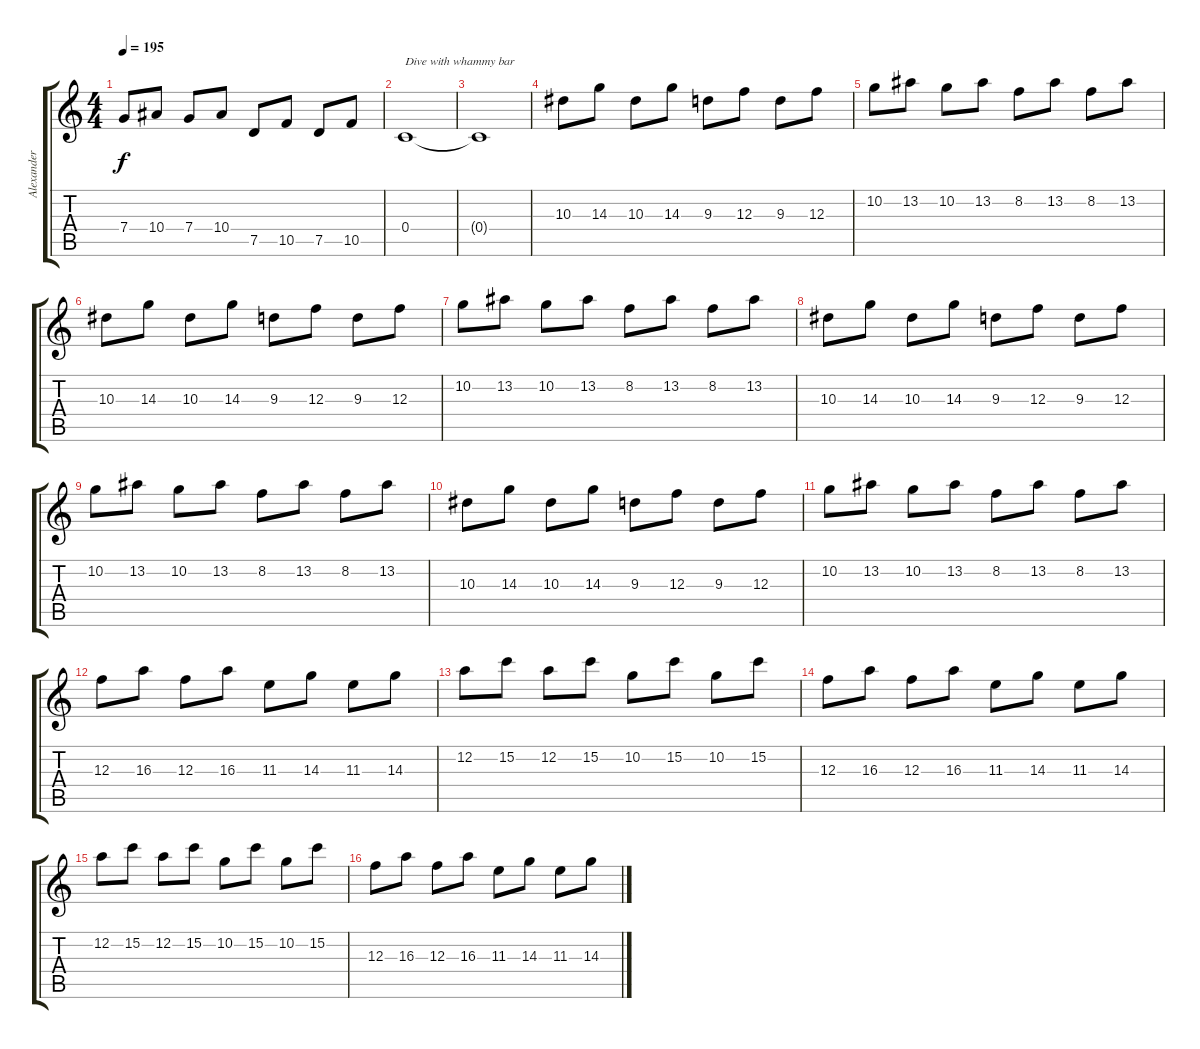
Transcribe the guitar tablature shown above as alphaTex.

\track ("Alexander Kuoppala " "Alexander ") {instrument distortionguitar}
\staff {score tabs}
\tuning (D4 A3 F3 C3 G2 D2) {hide}
\ts (4 4)
\tempo 195
\clef g2
\ks c
7.4.8{dy f} 10.4.8 7.4.8 10.4.8 7.5.8 10.5.8 7.5.8 10.5.8 |
0.4.1{txt "Dive with whammy bar"} |
0.4{t}.1 |
10.3.8 14.3.8 10.3.8 14.3.8 9.3.8 12.3.8 9.3.8 12.3.8 |
10.2.8 13.2.8 10.2.8 13.2.8 8.2.8 13.2.8 8.2.8 13.2.8 |
10.3.8 14.3.8 10.3.8 14.3.8 9.3.8 12.3.8 9.3.8 12.3.8 |
10.2.8 13.2.8 10.2.8 13.2.8 8.2.8 13.2.8 8.2.8 13.2.8 |
10.3.8 14.3.8 10.3.8 14.3.8 9.3.8 12.3.8 9.3.8 12.3.8 |
10.2.8 13.2.8 10.2.8 13.2.8 8.2.8 13.2.8 8.2.8 13.2.8 |
10.3.8 14.3.8 10.3.8 14.3.8 9.3.8 12.3.8 9.3.8 12.3.8 |
10.2.8 13.2.8 10.2.8 13.2.8 8.2.8 13.2.8 8.2.8 13.2.8 |
12.3.8 16.3.8 12.3.8 16.3.8 11.3.8 14.3.8 11.3.8 14.3.8 |
12.2.8 15.2.8 12.2.8 15.2.8 10.2.8 15.2.8 10.2.8 15.2.8 |
12.3.8 16.3.8 12.3.8 16.3.8 11.3.8 14.3.8 11.3.8 14.3.8 |
12.2.8 15.2.8 12.2.8 15.2.8 10.2.8 15.2.8 10.2.8 15.2.8 |
12.3.8 16.3.8 12.3.8 16.3.8 11.3.8 14.3.8 11.3.8 14.3.8
